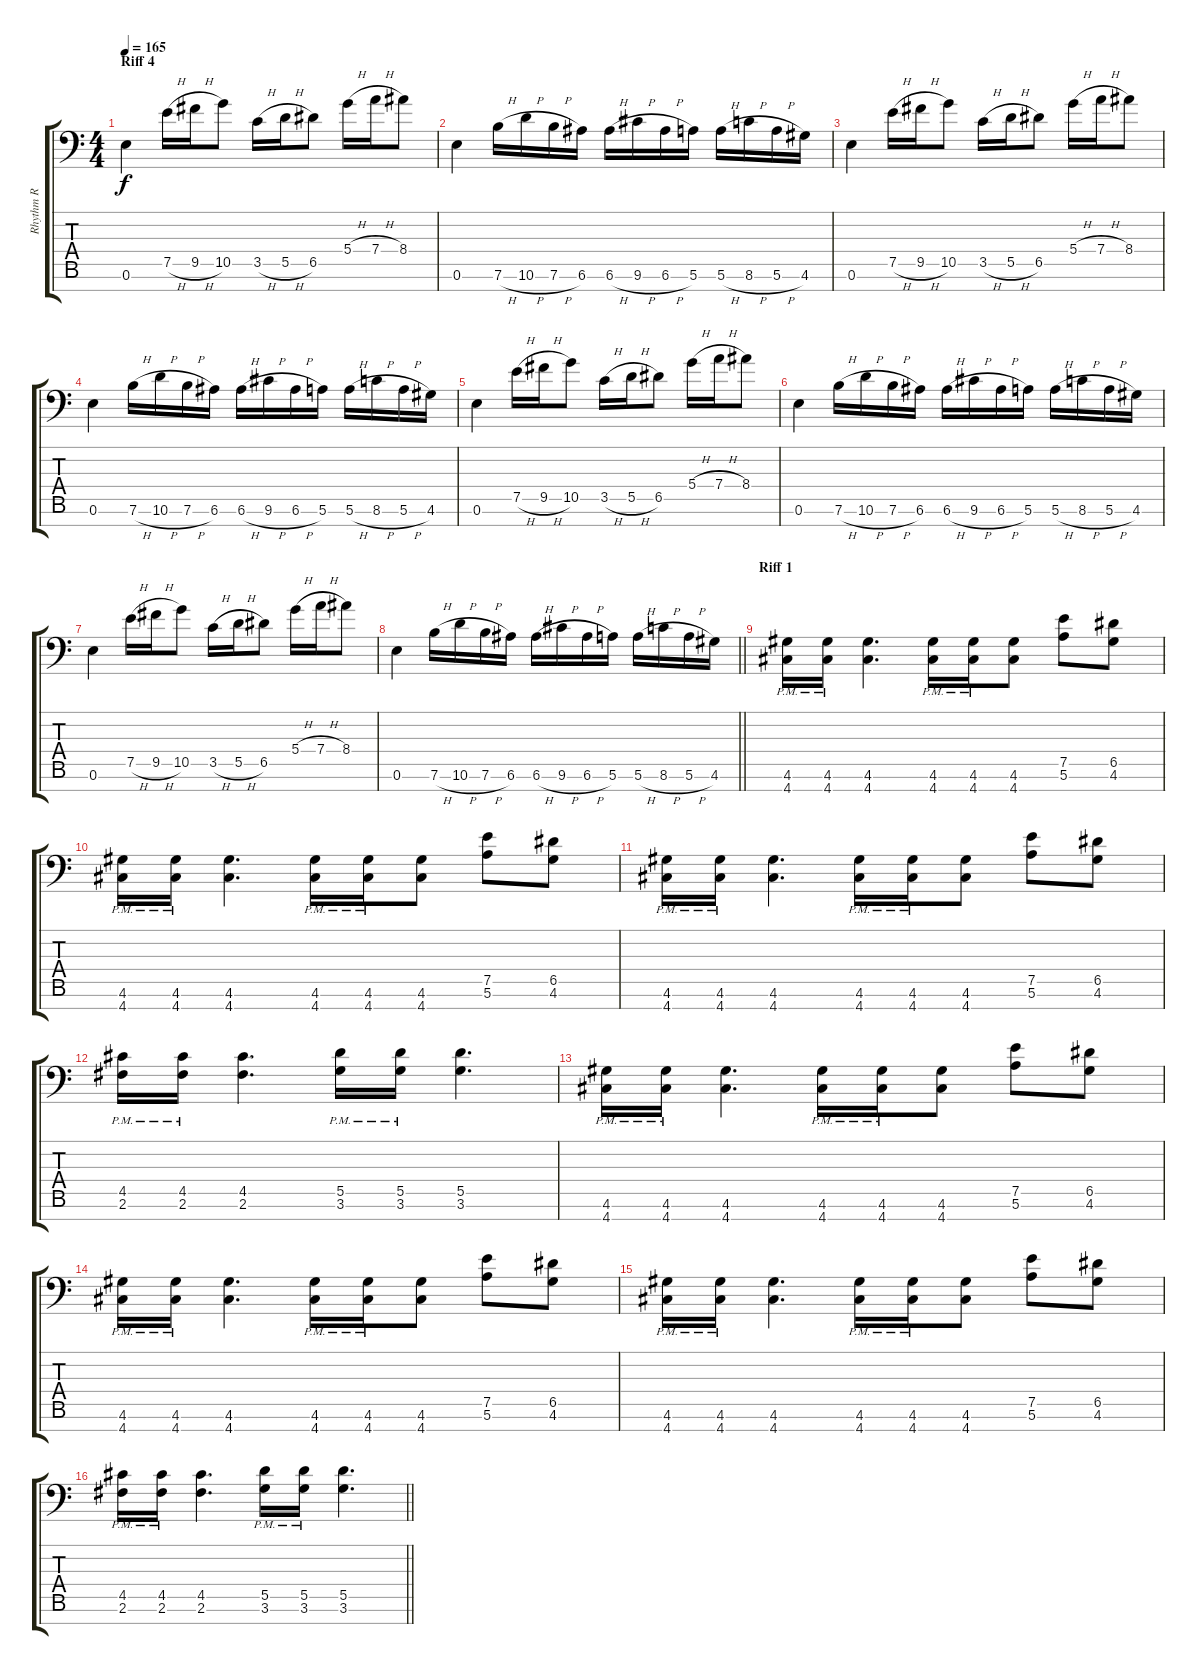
\track ("Rhythm R" "Rhythm R") {instrument overdrivenguitar}
\staff {score tabs}
\tuning (E4 B3 G3 D3 A2 E2 A1) {hide}
\ts (4 4)
\section ("" "Riff 4")
\tempo 165
\clef f4
\ks c
0.6.4{dy f} 7.5{h}.16 9.5{h}.16 10.5.8 3.5{h}.16 5.5{h}.16 6.5.8 5.4{h}.16 7.4{h}.16 8.4.8 |
0.6.4 7.6{h}.16 10.6{h}.16 7.6{h}.16 6.6.16 6.6{h}.16 9.6{h}.16 6.6{h}.16 5.6.16 5.6{h}.16 8.6{h}.16 5.6{h}.16 4.6.16 |
0.6.4 7.5{h}.16 9.5{h}.16 10.5.8 3.5{h}.16 5.5{h}.16 6.5.8 5.4{h}.16 7.4{h}.16 8.4.8 |
0.6.4 7.6{h}.16 10.6{h}.16 7.6{h}.16 6.6.16 6.6{h}.16 9.6{h}.16 6.6{h}.16 5.6.16 5.6{h}.16 8.6{h}.16 5.6{h}.16 4.6.16 |
0.6.4 7.5{h}.16 9.5{h}.16 10.5.8 3.5{h}.16 5.5{h}.16 6.5.8 5.4{h}.16 7.4{h}.16 8.4.8 |
0.6.4 7.6{h}.16 10.6{h}.16 7.6{h}.16 6.6.16 6.6{h}.16 9.6{h}.16 6.6{h}.16 5.6.16 5.6{h}.16 8.6{h}.16 5.6{h}.16 4.6.16 |
0.6.4 7.5{h}.16 9.5{h}.16 10.5.8 3.5{h}.16 5.5{h}.16 6.5.8 5.4{h}.16 7.4{h}.16 8.4.8 |
\barLineRight lightlight
0.6.4 7.6{h}.16 10.6{h}.16 7.6{h}.16 6.6.16 6.6{h}.16 9.6{h}.16 6.6{h}.16 5.6.16 5.6{h}.16 8.6{h}.16 5.6{h}.16 4.6.16 |
\section ("" "Riff 1")
(4.6{pm} 4.7{pm}).16 (4.6{pm} 4.7{pm}).16 (4.6 4.7).4{d} (4.6{pm} 4.7{pm}).16 (4.6{pm} 4.7{pm}).16 (4.6 4.7).8 (7.5 5.6).8 (6.5 4.6).8 |
(4.6{pm} 4.7{pm}).16 (4.6{pm} 4.7{pm}).16 (4.6 4.7).4{d} (4.6{pm} 4.7{pm}).16 (4.6{pm} 4.7{pm}).16 (4.6 4.7).8 (7.5 5.6).8 (6.5 4.6).8 |
(4.6{pm} 4.7{pm}).16 (4.6{pm} 4.7{pm}).16 (4.6 4.7).4{d} (4.6{pm} 4.7{pm}).16 (4.6{pm} 4.7{pm}).16 (4.6 4.7).8 (7.5 5.6).8 (6.5 4.6).8 |
(4.5{pm} 2.6{pm}).16 (4.5{pm} 2.6{pm}).16 (4.5 2.6).4{d} (5.5{pm} 3.6{pm}).16 (5.5{pm} 3.6{pm}).16 (5.5 3.6).4{d} |
(4.6{pm} 4.7{pm}).16 (4.6{pm} 4.7{pm}).16 (4.6 4.7).4{d} (4.6{pm} 4.7{pm}).16 (4.6{pm} 4.7{pm}).16 (4.6 4.7).8 (7.5 5.6).8 (6.5 4.6).8 |
(4.6{pm} 4.7{pm}).16 (4.6{pm} 4.7{pm}).16 (4.6 4.7).4{d} (4.6{pm} 4.7{pm}).16 (4.6{pm} 4.7{pm}).16 (4.6 4.7).8 (7.5 5.6).8 (6.5 4.6).8 |
(4.6{pm} 4.7{pm}).16 (4.6{pm} 4.7{pm}).16 (4.6 4.7).4{d} (4.6{pm} 4.7{pm}).16 (4.6{pm} 4.7{pm}).16 (4.6 4.7).8 (7.5 5.6).8 (6.5 4.6).8 |
\barLineRight lightlight
(4.5{pm} 2.6{pm}).16 (4.5{pm} 2.6{pm}).16 (4.5 2.6).4{d} (5.5{pm} 3.6{pm}).16 (5.5{pm} 3.6{pm}).16 (5.5 3.6).4{d}
